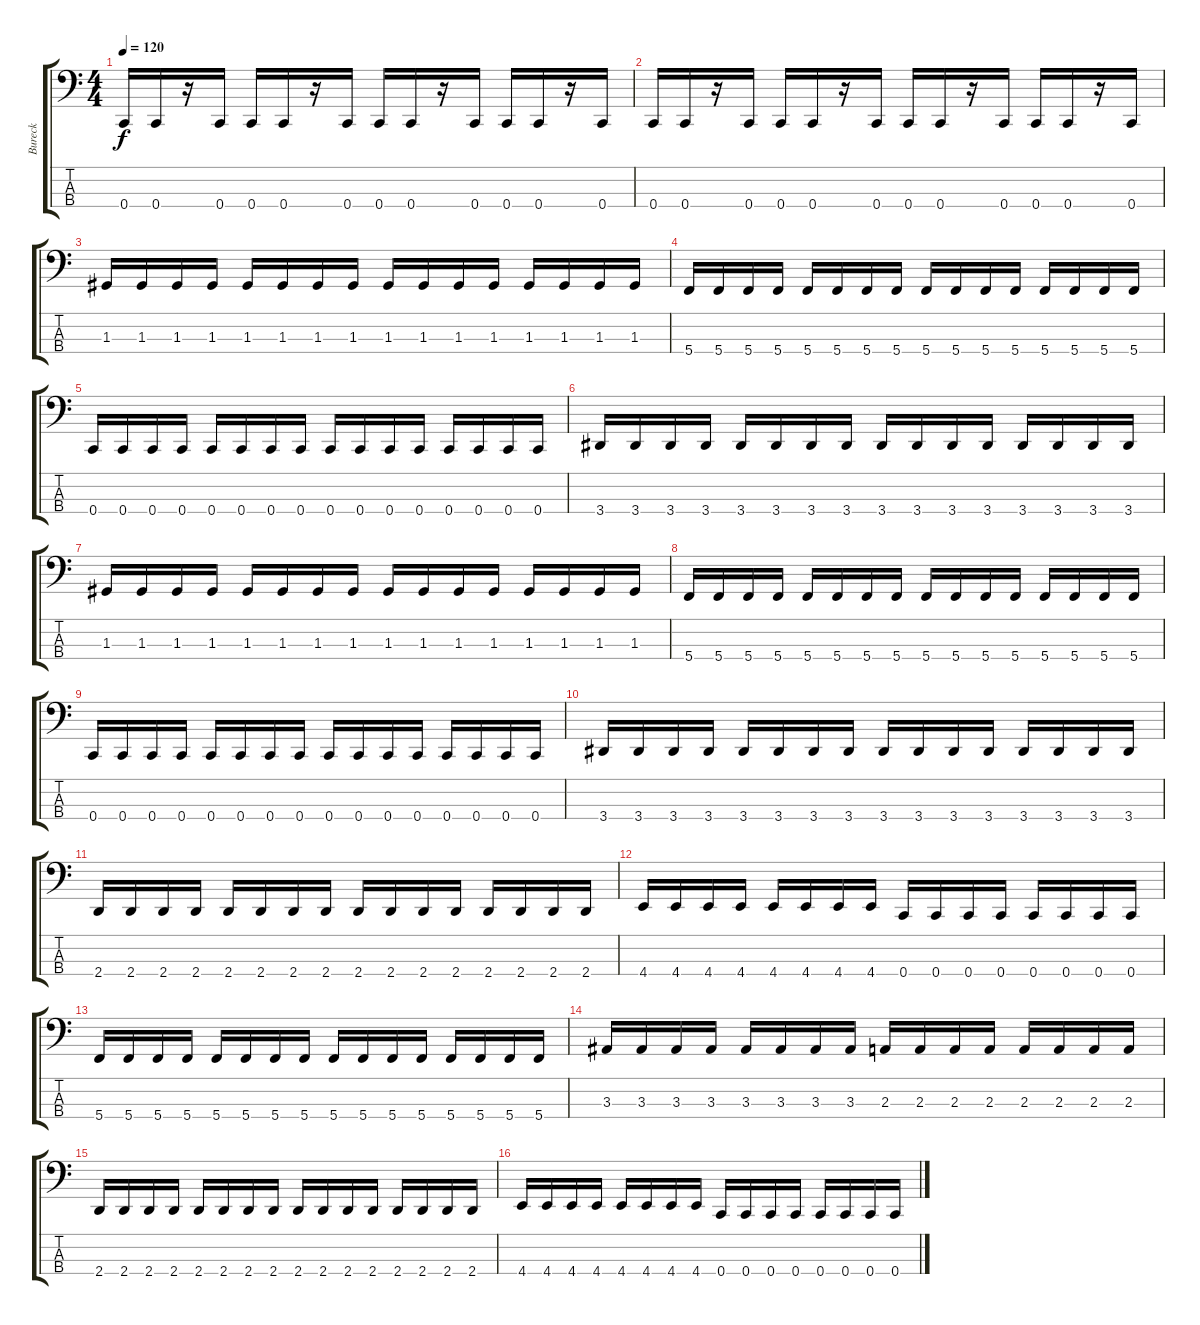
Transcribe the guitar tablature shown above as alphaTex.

\track ("Bureck" "Bureck") {instrument electricbasspick}
\staff {score tabs}
\tuning (F2 C2 G1 C1) {hide}
\ts (4 4)
\tempo 120
\clef f4
\ks c
0.4.16{dy f} 0.4.16 r.16 0.4.16 0.4.16 0.4.16 r.16 0.4.16 0.4.16 0.4.16 r.16 0.4.16 0.4.16 0.4.16 r.16 0.4.16 |
0.4.16 0.4.16 r.16 0.4.16 0.4.16 0.4.16 r.16 0.4.16 0.4.16 0.4.16 r.16 0.4.16 0.4.16 0.4.16 r.16 0.4.16 |
1.3.16 1.3.16 1.3.16 1.3.16 1.3.16 1.3.16 1.3.16 1.3.16 1.3.16 1.3.16 1.3.16 1.3.16 1.3.16 1.3.16 1.3.16 1.3.16 |
5.4.16 5.4.16 5.4.16 5.4.16 5.4.16 5.4.16 5.4.16 5.4.16 5.4.16 5.4.16 5.4.16 5.4.16 5.4.16 5.4.16 5.4.16 5.4.16 |
0.4.16 0.4.16 0.4.16 0.4.16 0.4.16 0.4.16 0.4.16 0.4.16 0.4.16 0.4.16 0.4.16 0.4.16 0.4.16 0.4.16 0.4.16 0.4.16 |
3.4.16 3.4.16 3.4.16 3.4.16 3.4.16 3.4.16 3.4.16 3.4.16 3.4.16 3.4.16 3.4.16 3.4.16 3.4.16 3.4.16 3.4.16 3.4.16 |
1.3.16 1.3.16 1.3.16 1.3.16 1.3.16 1.3.16 1.3.16 1.3.16 1.3.16 1.3.16 1.3.16 1.3.16 1.3.16 1.3.16 1.3.16 1.3.16 |
5.4.16 5.4.16 5.4.16 5.4.16 5.4.16 5.4.16 5.4.16 5.4.16 5.4.16 5.4.16 5.4.16 5.4.16 5.4.16 5.4.16 5.4.16 5.4.16 |
0.4.16 0.4.16 0.4.16 0.4.16 0.4.16 0.4.16 0.4.16 0.4.16 0.4.16 0.4.16 0.4.16 0.4.16 0.4.16 0.4.16 0.4.16 0.4.16 |
3.4.16 3.4.16 3.4.16 3.4.16 3.4.16 3.4.16 3.4.16 3.4.16 3.4.16 3.4.16 3.4.16 3.4.16 3.4.16 3.4.16 3.4.16 3.4.16 |
2.4.16 2.4.16 2.4.16 2.4.16 2.4.16 2.4.16 2.4.16 2.4.16 2.4.16 2.4.16 2.4.16 2.4.16 2.4.16 2.4.16 2.4.16 2.4.16 |
4.4.16 4.4.16 4.4.16 4.4.16 4.4.16 4.4.16 4.4.16 4.4.16 0.4.16 0.4.16 0.4.16 0.4.16 0.4.16 0.4.16 0.4.16 0.4.16 |
5.4.16 5.4.16 5.4.16 5.4.16 5.4.16 5.4.16 5.4.16 5.4.16 5.4.16 5.4.16 5.4.16 5.4.16 5.4.16 5.4.16 5.4.16 5.4.16 |
3.3.16 3.3.16 3.3.16 3.3.16 3.3.16 3.3.16 3.3.16 3.3.16 2.3.16 2.3.16 2.3.16 2.3.16 2.3.16 2.3.16 2.3.16 2.3.16 |
2.4.16 2.4.16 2.4.16 2.4.16 2.4.16 2.4.16 2.4.16 2.4.16 2.4.16 2.4.16 2.4.16 2.4.16 2.4.16 2.4.16 2.4.16 2.4.16 |
4.4.16 4.4.16 4.4.16 4.4.16 4.4.16 4.4.16 4.4.16 4.4.16 0.4.16 0.4.16 0.4.16 0.4.16 0.4.16 0.4.16 0.4.16 0.4.16
